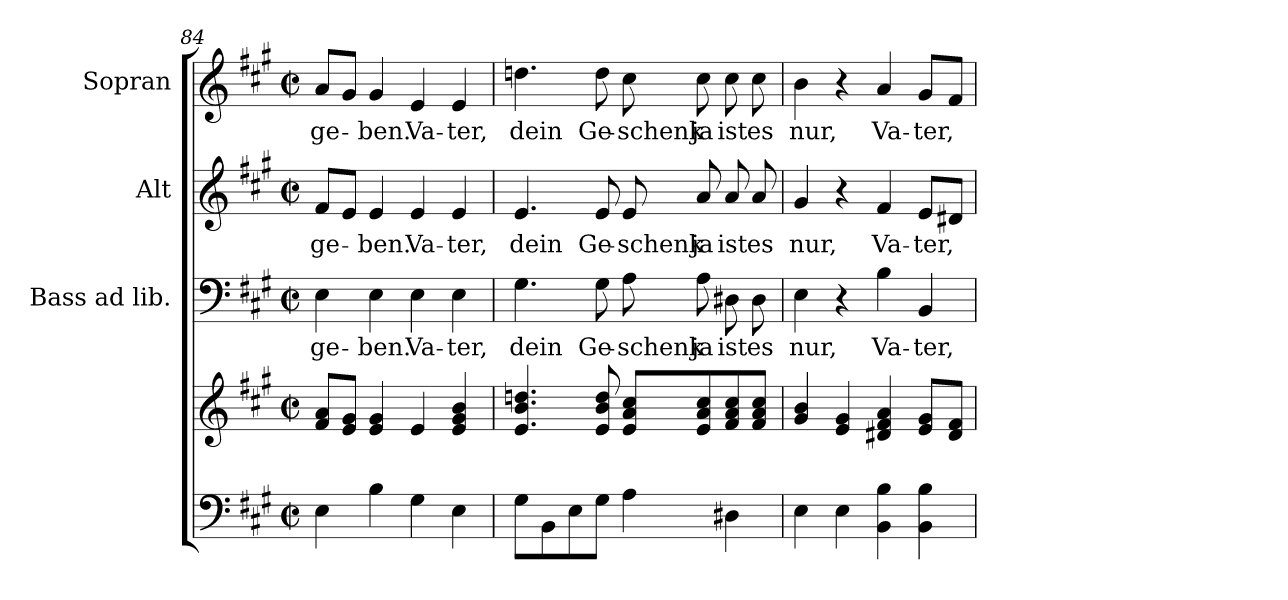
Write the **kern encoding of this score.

**kern	**kern	**kern	**text	**kern	**text	**kern	**text
*part4	*part4	*part3	*part3	*part2	*part2	*part1	*part1
*staff5	*staff4	*staff3	*staff3	*staff2	*staff2	*staff1	*staff1
*	*	*I"Bass ad lib.	*	*I"Alt	*	*I"Sopran	*
*	*	*I'B.	*	*I'A.	*	*I'S.	*
*clefF4	*clefG2	*clefF4	*	*clefG2	*	*clefG2	*
*k[f#c#g#]	*k[f#c#g#]	*k[f#c#g#]	*	*k[f#c#g#]	*	*k[f#c#g#]	*
*A:	*A:	*A:	*	*A:	*	*A:	*
*M2/2	*M2/2	*M2/2	*	*M2/2	*	*M2/2	*
*met(c|)	*met(c|)	*met(c|)	*	*met(c|)	*	*met(c|)	*
=84	=84	=84	=84	=84	=84	=84	=84
!	!	!	!LO:LY:b	!	!LO:LY:b	!	!LO:LY:b
4E\	8f#/ 8a/L	4E\	-ge-	8f#/L	-ge-	8a/L	-ge-
.	8e/ 8g#/J	.	.	8e/J	.	8g#/J	.
!	!	!	!LO:LY:b	!	!LO:LY:b	!	!LO:LY:b
4B\	4e/ 4g#/	4E\	-ben.	4e/	-ben.	4g#/	-ben.
!	!	!	!LO:LY:b	!	!LO:LY:b	!	!LO:LY:b
4G#\	4e/	4E\	Va-	4e/	Va-	4e/	Va-
!	!	!	!LO:LY:b	!	!LO:LY:b	!	!LO:LY:b
4E\	4e/ 4g#/ 4b/	4E\	-ter,	4e/	-ter,	4e/	-ter,
!!LO:PB:g=z
=85	=85	=85	=85	=85	=85	=85	=85
!	!	!	!LO:LY:b	!	!LO:LY:b	!	!LO:LY:b
8G#\L	4.e/ 4.b/ 4.ddn/	4.G#\	dein	4.e/	dein	4.ddn\	dein
8BB\	.	.	.	.	.	.	.
8E\	.	.	.	.	.	.	.
!	!	!	!LO:LY:b	!	!LO:LY:b	!	!LO:LY:b
8G#\J	8e/ 8b/ 8dd/	8G#\	Ge-	8e/	Ge-	8dd\	Ge-
!	!	!	!LO:LY:b	!	!LO:LY:b	!	!LO:LY:b
4A\	8e/ 8a/ 8cc#/L	8A\	-schenk	8e/	-schenk	8cc#\	-schenk
!	!	!	!LO:LY:b	!	!LO:LY:b	!	!LO:LY:b
.	8e/ 8a/ 8cc#/	8A\	ja	8a/	ja	8cc#\	ja
!	!	!	!LO:LY:b	!	!LO:LY:b	!	!LO:LY:b
4D#X\	8f#/ 8a/ 8cc#/	8D#X\	ist	8a/	ist	8cc#\	ist
!	!	!	!LO:LY:b	!	!LO:LY:b	!	!LO:LY:b
.	8f#/ 8a/ 8cc#/J	8D#\	es	8a/	es	8cc#\	es
=86	=86	=86	=86	=86	=86	=86	=86
!	!	!	!LO:LY:b	!	!LO:LY:b	!	!LO:LY:b
4E\	4g#/ 4b/	4E\	nur,	4g#/	nur,	4b\	nur,
4E\	4e/ 4g#/	4r	.	4r	.	4r	.
!	!	!	!LO:LY:b	!	!LO:LY:b	!	!LO:LY:b
4BB\ 4B\	4d#X/ 4f#/ 4a/	4B\	Va-	4f#/	Va-	4a/	Va-
!	!	!	!LO:LY:b	!	!LO:LY:b	!	!LO:LY:b
4BB\ 4B\	8e/ 8g#/L	4BB/	-ter,	8e/L	-ter,	8g#/L	-ter,
.	8d#/ 8f#/J	.	.	8d#X/J	.	8f#/J	.
=	=	=	=	=	=	=	=
*-	*-	*-	*-	*-	*-	*-	*-
